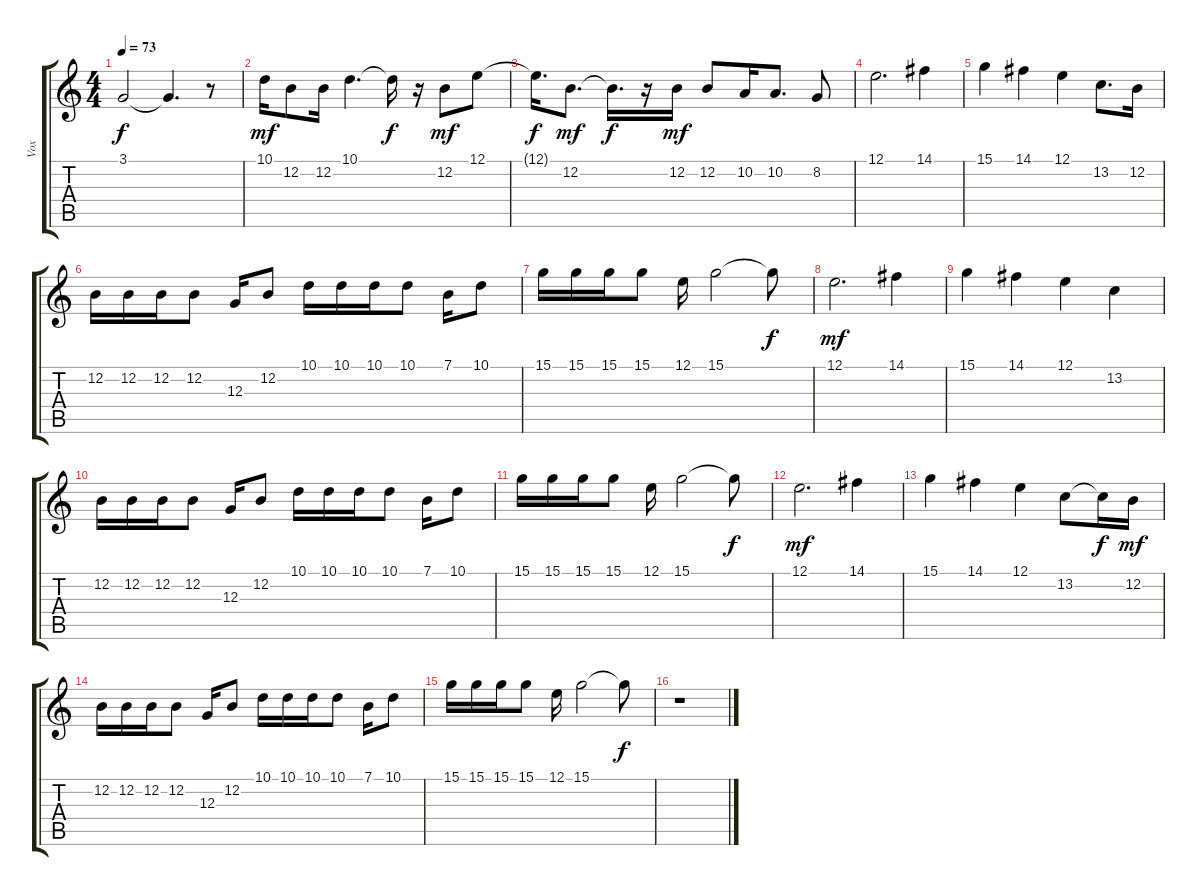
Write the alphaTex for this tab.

\track ("Vox" "Vox") {instrument flute}
\staff {score tabs}
\tuning (E4 B3 G3 D3 A2 E2) {hide}
\ts (4 4)
\tempo 73
\clef g2
\ks c
3.1{t}.2{dy f} 3.1{t}.4{d} r.8 |
10.1.16{dy mf} 12.2.8 12.2.16 10.1.4{d} 10.1{t}.16{dy f} r.16 12.2.8{dy mf} 12.1.8 |
12.1{t}.16{d dy f} 12.2.8{d dy mf} 12.2{t}.16{d dy f} r.16 12.2.16{dy mf} 12.2.8 10.2.16 10.2.8{d} 8.2.8 |
12.1.2{d} 14.1.4 |
15.1.4 14.1.4 12.1.4 13.2.8{d} 12.2.16 |
12.2.16 12.2.16 12.2.16 12.2.8 12.3.16 12.2.8 10.1.16 10.1.16 10.1.16 10.1.8 7.1.16 10.1.8 |
15.1.16 15.1.16 15.1.16 15.1.8 12.1.16 15.1.2 15.1{t}.8{dy f} |
12.1.2{d dy mf} 14.1.4 |
15.1.4 14.1.4 12.1.4 13.2.4 |
12.2.16 12.2.16 12.2.16 12.2.8 12.3.16 12.2.8 10.1.16 10.1.16 10.1.16 10.1.8 7.1.16 10.1.8 |
15.1.16 15.1.16 15.1.16 15.1.8 12.1.16 15.1.2 15.1{t}.8{dy f} |
12.1.2{d dy mf} 14.1.4 |
15.1.4 14.1.4 12.1.4 13.2.8 13.2{t}.16{dy f} 12.2.16{dy mf} |
12.2.16 12.2.16 12.2.16 12.2.8 12.3.16 12.2.8 10.1.16 10.1.16 10.1.16 10.1.8 7.1.16 10.1.8 |
15.1.16 15.1.16 15.1.16 15.1.8 12.1.16 15.1.2 15.1{t}.8{dy f} |
r.1
